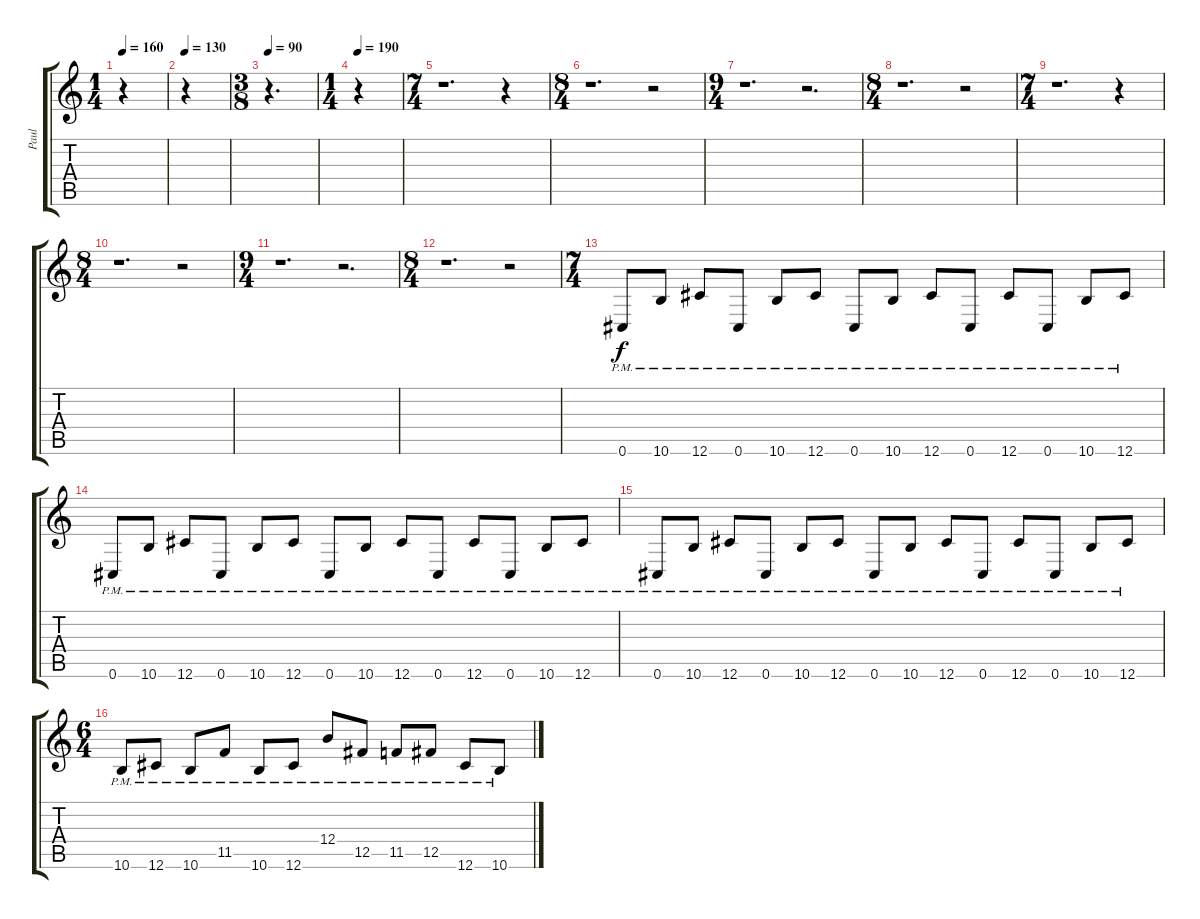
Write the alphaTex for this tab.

\track ("Paul" "Paul") {instrument distortionguitar}
\staff {score tabs}
\tuning (Db4 Ab3 E3 B2 Gb2 Db2) {hide}
\ts (1 4)
\tempo 160
\clef g2
\ks c
r.4{dy f} |
\tempo 130
r.4 |
\ts (3 8)
\tempo 90
r.4{d} |
\ts (1 4)
\tempo 190
r.4 |
\ts (7 4)
\section ("" "")
r.1{d} r.4 |
\ts (8 4)
r.1{d} r.2 |
\ts (9 4)
r.1{d} r.2{d} |
\ts (8 4)
r.1{d} r.2 |
\ts (7 4)
r.1{d} r.4 |
\ts (8 4)
r.1{d} r.2 |
\ts (9 4)
r.1{d} r.2{d} |
\ts (8 4)
r.1{d} r.2 |
\ts (7 4)
\section ("" "")
0.6{pm}.8 10.6{pm}.8 12.6{pm}.8 0.6{pm}.8 10.6{pm}.8 12.6{pm}.8 0.6{pm}.8 10.6{pm}.8 12.6{pm}.8 0.6{pm}.8 12.6{pm}.8 0.6{pm}.8 10.6{pm}.8 12.6{pm}.8 |
0.6{pm}.8 10.6{pm}.8 12.6{pm}.8 0.6{pm}.8 10.6{pm}.8 12.6{pm}.8 0.6{pm}.8 10.6{pm}.8 12.6{pm}.8 0.6{pm}.8 12.6{pm}.8 0.6{pm}.8 10.6{pm}.8 12.6{pm}.8 |
0.6{pm}.8 10.6{pm}.8 12.6{pm}.8 0.6{pm}.8 10.6{pm}.8 12.6{pm}.8 0.6{pm}.8 10.6{pm}.8 12.6{pm}.8 0.6{pm}.8 12.6{pm}.8 0.6{pm}.8 10.6{pm}.8 12.6{pm}.8 |
\ts (6 4)
10.6{pm}.8 12.6{pm}.8 10.6{pm}.8 11.5{pm}.8 10.6{pm}.8 12.6{pm}.8 12.4{pm}.8 12.5{pm}.8 11.5{pm}.8 12.5{pm}.8 12.6{pm}.8 10.6{pm}.8
